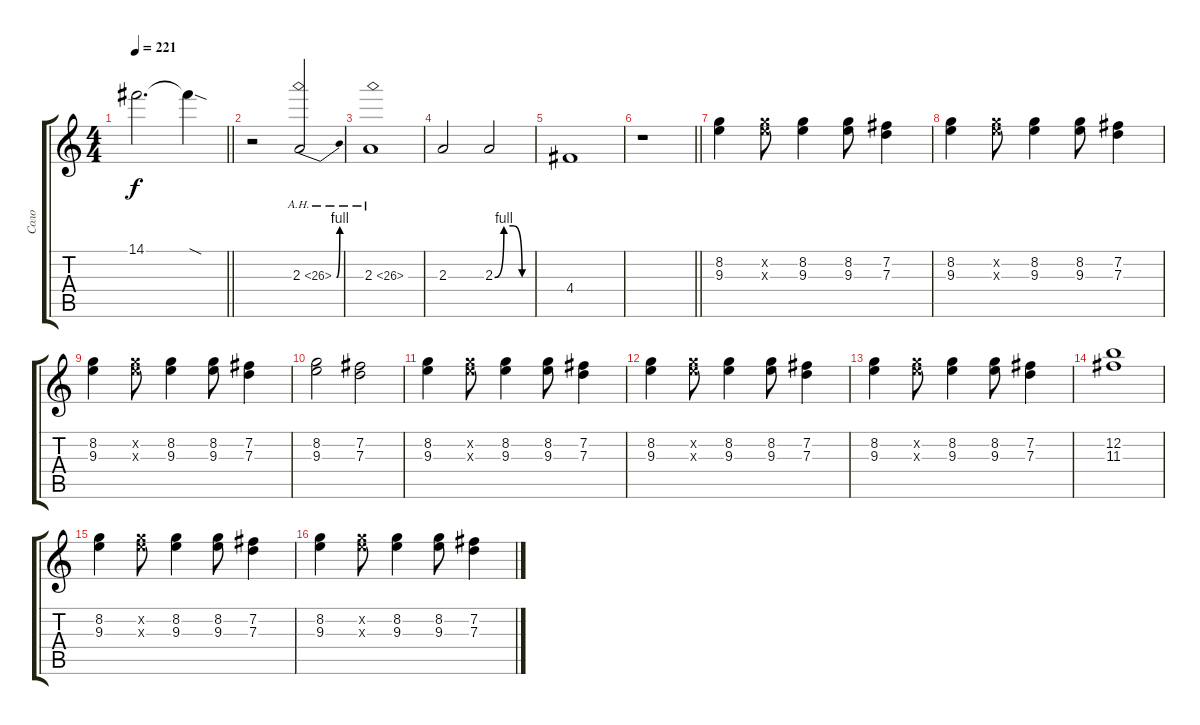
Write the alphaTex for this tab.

\track ("Соло" "Соло") {instrument distortionguitar}
\staff {score tabs}
\tuning (E4 B3 G3 D3 A2 E2) {hide}
\ts (4 4)
\tempo 221
\clef g2
\barLineRight lightlight
\ks c
14.1{t}.2{d dy f} 14.1{sod t}.4 |
r.2 2.3{be (bend 0 0 60 4) ah 24}.2 |
2.3{ah 24}.1 |
2.3.2 2.3{be (custom 0 0 15 4 30 4 45 0 60 0)}.2 |
4.4.1 |
\barLineRight lightlight
r.1 |
(8.2 9.3).4 (8.2{x} 9.3{x}).8 (8.2 9.3).4 (8.2 9.3).8 (7.2 7.3).4 |
(8.2 9.3).4 (8.2{x} 9.3{x}).8 (8.2 9.3).4 (8.2 9.3).8 (7.2 7.3).4 |
(8.2 9.3).4 (8.2{x} 9.3{x}).8 (8.2 9.3).4 (8.2 9.3).8 (7.2 7.3).4 |
(8.2 9.3).2 (7.2 7.3).2 |
(8.2 9.3).4 (8.2{x} 9.3{x}).8 (8.2 9.3).4 (8.2 9.3).8 (7.2 7.3).4 |
(8.2 9.3).4 (8.2{x} 9.3{x}).8 (8.2 9.3).4 (8.2 9.3).8 (7.2 7.3).4 |
(8.2 9.3).4 (8.2{x} 9.3{x}).8 (8.2 9.3).4 (8.2 9.3).8 (7.2 7.3).4 |
(12.2 11.3).1 |
(8.2 9.3).4 (8.2{x} 9.3{x}).8 (8.2 9.3).4 (8.2 9.3).8 (7.2 7.3).4 |
(8.2 9.3).4 (8.2{x} 9.3{x}).8 (8.2 9.3).4 (8.2 9.3).8 (7.2 7.3).4
